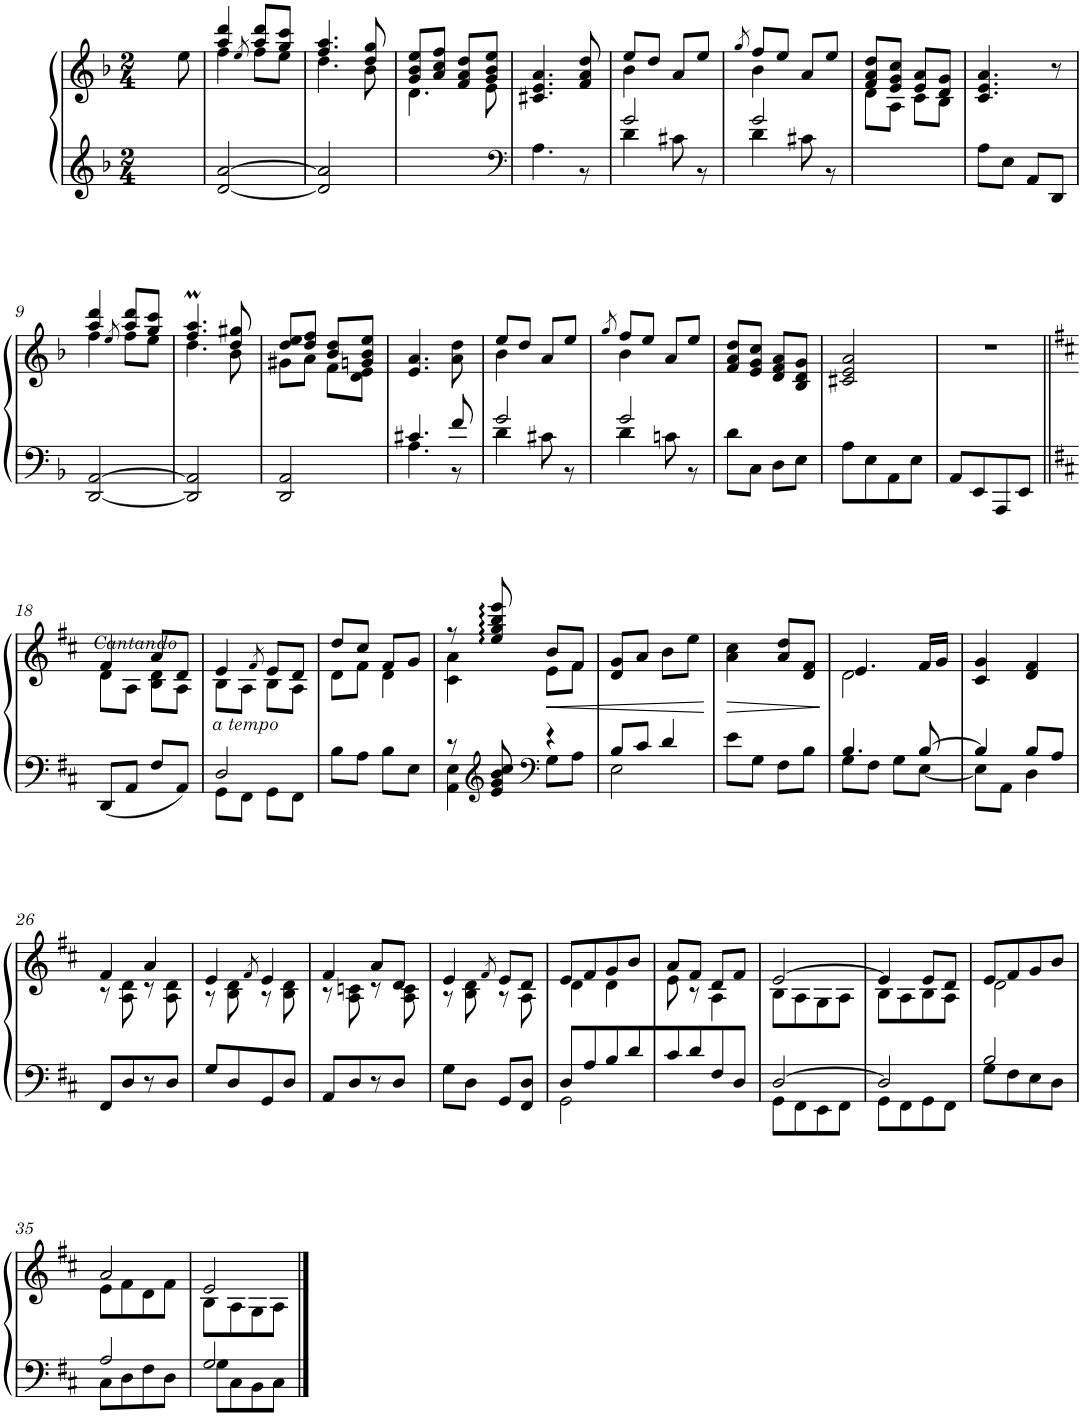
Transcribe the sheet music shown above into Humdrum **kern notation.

**kern	**kern	**dynam
*part1	*part1	*part1
*staff2	*staff1	*staff1/2
*I"Piano	*	*
*I'Pno.	*	*
*clefG2	*clefG2	*
*k[b-]	*k[b-]	*
*M2/4	*M2/4	*
=	=	=
4ryy	8ryy	.
.	8ee\	.
=1	=1	=1
*	*^	*
[2d/ [2a/	4aa/ 4ddd/	4ff\	.
.	.	8qee/	.
.	8aa/ 8ddd/L	8ff\L	.
.	8gg/ 8ccc/J	8ee\J	.
=2	=2	=2	=2
2d/] 2a/]	4.ff/ 4.aa/	4.dd\	.
.	8dd/ 8gg/	8b-\	.
=3	=3	=3	=3
2ryy	8g/ 8b-/ 8ee/L	4.d\	.
.	8a/ 8cc/ 8ff/J	.	.
.	8f/ 8a/ 8dd/L	.	.
.	8g/ 8b-/ 8ee/J	8e\	.
*	*v	*v	*
=4	=4	=4
*clefF4	*	*
*^	*	*
2ryy	4.A\	4.c#X/ 4.e/ 4.a/	.
.	8r	8f/ 8a/ 8dd/	.
=5	=5	=5	=5
*	*	*^	*
2g/	4d\	8ee/L	4b-\	.
.	.	8dd/J	.	.
.	8c#X\	8a/L	4ryy	.
.	8r	8ee/J	.	.
=6	=6	=6	=6	=6
.	.	8qgg/	.	.
2g/	4d\	8ff/L	4b-\	.
.	.	8ee/J	.	.
.	8c#X\	8a/L	4ryy	.
.	8r	8ee/J	.	.
*v	*v	*	*	*
=7	=7	=7	=7
2ryy	8f/ 8a/ 8dd/L	8d\L	.
.	8e/ 8g/ 8cc/J	8A\J	.
.	8e/ 8a/L	8c\L	.
.	8d/ 8g/J	8B-\J	.
*	*v	*v	*
=8	=8	=8
8A\L	4.c/ 4.e/ 4.a/	.
8E\J	.	.
8AA/L	.	.
8DD/J	8r	.
!!LO:LB:g=z
=9	=9	=9
*	*^	*
[2DD/ [2AA/	4aa/ 4ddd/	4ff\	.
.	.	8qee/	.
.	8aa/ 8ddd/L	8ff\L	.
.	8gg/ 8ccc/J	8ee\J	.
=10	=10	=10	=10
2DD/] 2AA/]	4.ff/M 4.aa/M	4.dd\	.
.	8dd/ 8gg#X/	8b-\	.
=11	=11	=11	=11
2DD/ 2AA/	8dd/ 8ee/L	8g#X\L	.
.	8dd/ 8ff/J	8a\J	.
.	8b-/ 8dd/L	8f\L	.
.	8gn/ 8b-/ 8ee/J	8d\ 8e\J	.
*	*v	*v	*
=12	=12	=12
*^	*	*
4.c#X/	4.A\	4.e/ 4.a/	.
8f/	8r	8a\ 8dd\	.
=13	=13	=13	=13
*	*	*^	*
2g/	4d\	8ee/L	4b-\	.
.	.	8dd/J	.	.
.	8c#X\	8a/L	4ryy	.
.	8r	8ee/J	.	.
=14	=14	=14	=14	=14
.	.	8qgg/	.	.
2g/	4d\	8ff/L	4b-\	.
.	.	8ee/J	.	.
.	8cn\	8a/L	4ryy	.
.	8r	8ee/J	.	.
*v	*v	*	*	*
*	*v	*v	*
=15	=15	=15
8d\L	8f/ 8a/ 8dd/L	.
8C\J	8e/ 8g/ 8cc/J	.
8D\L	8d/ 8f/ 8a/L	.
8E\J	8B-/ 8d/ 8g/J	.
=16	=16	=16
8A\L	2c#X/ 2e/ 2a/	.
8E\	.	.
8AA\	.	.
8E\J	.	.
=17	=17	=17
8AA/L	2r	.
8EE/	.	.
8AAA/	.	.
8EE/J	.	.
!!LO:LB:g=z
=18||	=18||	=18||
*k[f#c#]	*k[f#c#]	*
*	*^	*
!	!LO:TX:b:i:t=Cantando	!	!
8DD/L	4f#/	8d\L	.
8AA/J	.	8A\J	.
8F#/L	8a/L	8B\ 8d\L	.
8AA/J	8d/J	8A\J	.
=19	=19	=19	=19
*^	*	*	*
!	!	!LO:TX:b:i:t=a tempo	!	!
2D/	8GG\L	4e/	8B\L	.
.	8FF#\J	.	8A\J	.
.	.	8qf#/	.	.
.	8GG\L	8e/L	8B\L	.
.	8FF#\J	8d/J	8A\J	.
*v	*v	*	*	*
=20	=20	=20	=20
8B\L	8dd/L	8d\L	.
8A\J	8cc#/J	8f#\J	.
8B\L	8f#/L	4d\	.
8E\J	8g/J	.	.
=21	=21	=21	=21
*^	*	*	*
8r	4AA\ 4E\	8r	4c#\ 4a\	.
*clefG2	*	*	*	*
8e/ 8g/ 8b/ 8cc#/	.	8ee/: 8gg/: 8bb/: 8eee/:	.	.
*clefF4	*	*	*	*
!	!	!	!	!LO:HP:b
4r	8G\L	8b/L	8e\L	<
.	8A\J	8f#/J	8f#\J	.
*	*	*v	*v	*
=22	=22	=22	=22
8B/L	2E\	8d/ 8g/L	.
8c#/J	.	8a/J	.
4d/	.	8b\L	.
.	.	8ee\J	.
*v	*v	*	*
.	.	[
=23	=23	=23
!	!	!LO:HP:b
8e\L	4a\ 4cc#\	>
8G\J	.	.
8F#\L	8a/ 8dd/L	.
8B\J	8d/ 8f#/J	.
.	.	]
=24	=24	=24
*^	*^	*
4.B/	8G\L	4.e/	2d\	.
.	8F#\J	.	.	.
.	8G\L	.	.	.
[8B/	[8E\J	16f#/LL	.	.
.	.	16g/JJ	.	.
*	*	*v	*v	*
=25	=25	=25	=25
4B/]	8E\L]	4c#/ 4g/	.
.	8AA\J	.	.
8B/L	4D\	4d/ 4f#/	.
8A/J	.	.	.
*v	*v	*	*
!!LO:LB:g=z
=26	=26	=26
*	*^	*
8FF#/L	4f#/	8r	.
8D/	.	8A\ 8d\	.
8r	4a/	8r	.
8D/J	.	8A\ 8d\	.
=27	=27	=27	=27
8G/L	4e/	8r	.
8D/	.	8B\ 8d\	.
.	8qf#/	.	.
8GG/	4e/	8r	.
8D/J	.	8B\ 8d\	.
=28	=28	=28	=28
8AA/L	4f#/	8r	.
8D/	.	8A\ 8cn\	.
8r	8a/L	8r	.
8D/J	8d/J	8A\ 8c\	.
=29	=29	=29	=29
8G\L	4e/	8r	.
8D\J	.	8B\ 8d\	.
.	8qf#/	.	.
8GG/L	8e/L	8r	.
8FF#/ 8D/J	8d/J	8A\	.
=30	=30	=30	=30
*^	*	*	*
8D/L	2GG\	8e/L	4d\	.
8A/	.	8f#/	.	.
8B/	.	8g/	4d\	.
8d/	.	8b/J	.	.
*v	*v	*	*	*
=31	=31	=31	=31
8c#/	8a/L	8e\	.
8d/	8f#/J	8r	.
8F#/	8d/L	4A\	.
8D/J	8f#/J	.	.
=32	=32	=32	=32
*^	*	*	*
[2D/	8GG\L	[2e/	8B\L	.
.	8FF#\	.	8A\	.
.	8EE\	.	8G\	.
.	8FF#\J	.	8A\J	.
=33	=33	=33	=33	=33
2D/]	8GG\L	4e/]	8B\L	.
.	8FF#\	.	8A\	.
.	8GG\	8e/L	8B\	.
.	8FF#\J	8d/J	8A\J	.
=34	=34	=34	=34	=34
2B/	8G\L	8e/L	2d\	.
.	8F#\	8f#/	.	.
.	8E\	8g/	.	.
.	8D\J	8b/J	.	.
!!LO:LB:g=z	!!
=35	=35	=35	=35	=35
2A/	8C#\L	2a/	8e\L	.
.	8D\	.	8f#\	.
.	8F#\	.	8d\	.
.	8D\J	.	8f#\J	.
=36	=36	=36	=36	=36
2G/	8G\L	2e/	8B\L	.
.	8C#\	.	8A\	.
.	8BB\	.	8G\	.
.	8C#\J	.	8A\J	.
*v	*v	*	*	*
*	*v	*v	*
==	==	==
*-	*-	*-
